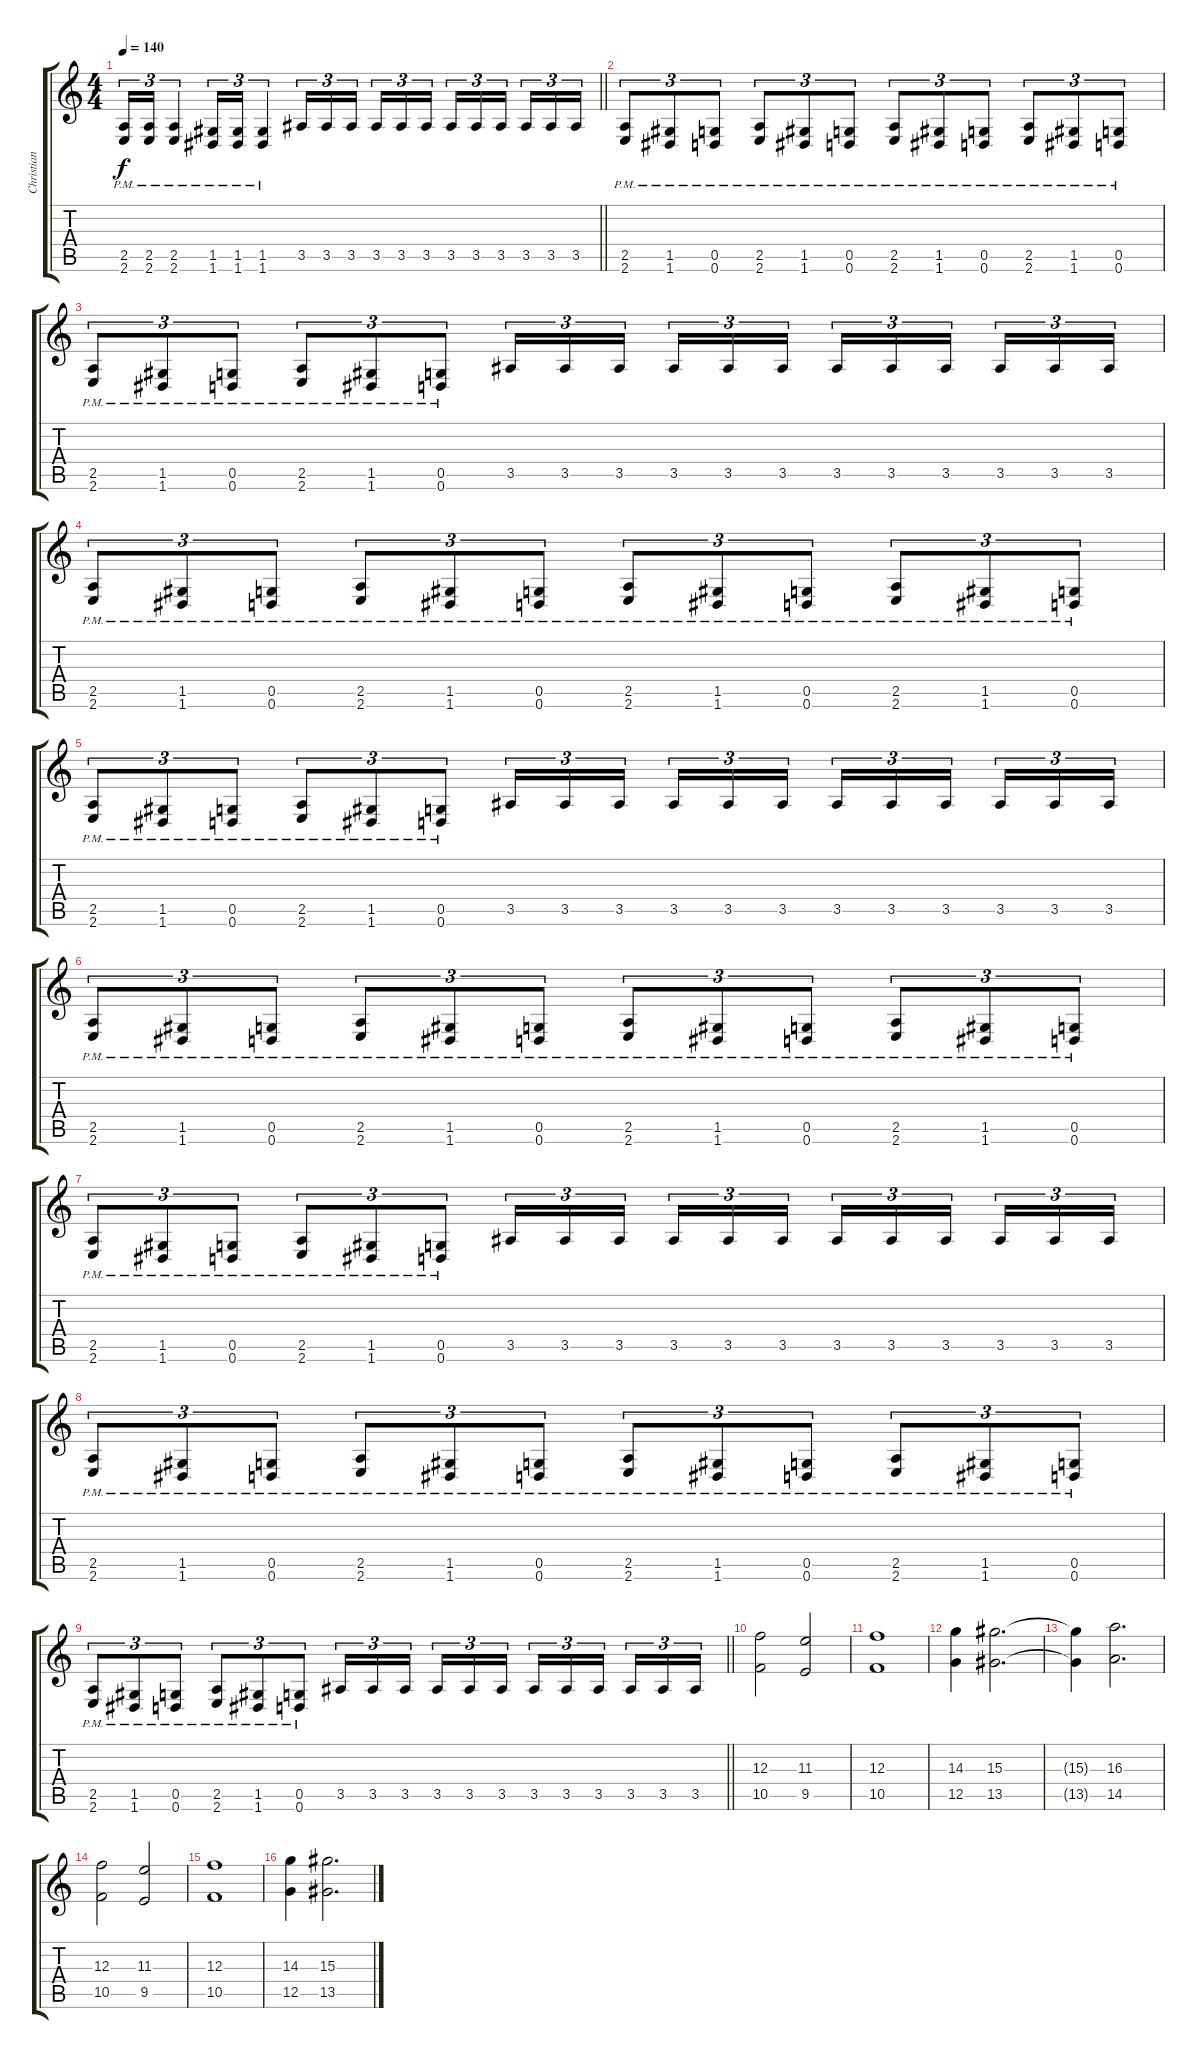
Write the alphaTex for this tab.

\track ("Christian Andreu" "Christian ") {instrument distortionguitar}
\staff {score tabs}
\tuning (D4 A3 F3 C3 G2 D2) {hide}
\ts (4 4)
\tempo 140
\clef g2
\barLineRight lightlight
\ks c
(2.5 2.6{pm}).16{tu (3 2) dy f} (2.5 2.6{pm}).16{tu (3 2)} (2.5 2.6{pm}).4{tu (3 2)} (1.5 1.6{pm}).16{tu (3 2)} (1.5 1.6{pm}).16{tu (3 2)} (1.5 1.6{pm}).4{tu (3 2)} 3.5.16{tu (3 2)} 3.5.16{tu (3 2)} 3.5.16{tu (3 2) beam splitsecondary} 3.5.16{tu (3 2)} 3.5.16{tu (3 2)} 3.5.16{tu (3 2)} 3.5.16{tu (3 2)} 3.5.16{tu (3 2)} 3.5.16{tu (3 2) beam splitsecondary} 3.5.16{tu (3 2)} 3.5.16{tu (3 2)} 3.5.16{tu (3 2)} |
\section ("" "")
(2.5 2.6{pm}).8{tu (3 2)} (1.5 1.6{pm}).8{tu (3 2)} (0.5 0.6{pm}).8{tu (3 2)} (2.5 2.6{pm}).8{tu (3 2)} (1.5 1.6{pm}).8{tu (3 2)} (0.5 0.6{pm}).8{tu (3 2)} (2.5 2.6{pm}).8{tu (3 2)} (1.5 1.6{pm}).8{tu (3 2)} (0.5 0.6{pm}).8{tu (3 2)} (2.5 2.6{pm}).8{tu (3 2)} (1.5 1.6{pm}).8{tu (3 2)} (0.5 0.6{pm}).8{tu (3 2)} |
(2.5 2.6{pm}).8{tu (3 2)} (1.5 1.6{pm}).8{tu (3 2)} (0.5 0.6{pm}).8{tu (3 2)} (2.5 2.6{pm}).8{tu (3 2)} (1.5 1.6{pm}).8{tu (3 2)} (0.5 0.6{pm}).8{tu (3 2)} 3.5.16{tu (3 2)} 3.5.16{tu (3 2)} 3.5.16{tu (3 2) beam splitsecondary} 3.5.16{tu (3 2)} 3.5.16{tu (3 2)} 3.5.16{tu (3 2)} 3.5.16{tu (3 2)} 3.5.16{tu (3 2)} 3.5.16{tu (3 2) beam splitsecondary} 3.5.16{tu (3 2)} 3.5.16{tu (3 2)} 3.5.16{tu (3 2)} |
(2.5 2.6{pm}).8{tu (3 2)} (1.5 1.6{pm}).8{tu (3 2)} (0.5 0.6{pm}).8{tu (3 2)} (2.5 2.6{pm}).8{tu (3 2)} (1.5 1.6{pm}).8{tu (3 2)} (0.5 0.6{pm}).8{tu (3 2)} (2.5 2.6{pm}).8{tu (3 2)} (1.5 1.6{pm}).8{tu (3 2)} (0.5 0.6{pm}).8{tu (3 2)} (2.5 2.6{pm}).8{tu (3 2)} (1.5 1.6{pm}).8{tu (3 2)} (0.5 0.6{pm}).8{tu (3 2)} |
(2.5 2.6{pm}).8{tu (3 2)} (1.5 1.6{pm}).8{tu (3 2)} (0.5 0.6{pm}).8{tu (3 2)} (2.5 2.6{pm}).8{tu (3 2)} (1.5 1.6{pm}).8{tu (3 2)} (0.5 0.6{pm}).8{tu (3 2)} 3.5.16{tu (3 2)} 3.5.16{tu (3 2)} 3.5.16{tu (3 2) beam splitsecondary} 3.5.16{tu (3 2)} 3.5.16{tu (3 2)} 3.5.16{tu (3 2)} 3.5.16{tu (3 2)} 3.5.16{tu (3 2)} 3.5.16{tu (3 2) beam splitsecondary} 3.5.16{tu (3 2)} 3.5.16{tu (3 2)} 3.5.16{tu (3 2)} |
(2.5 2.6{pm}).8{tu (3 2)} (1.5 1.6{pm}).8{tu (3 2)} (0.5 0.6{pm}).8{tu (3 2)} (2.5 2.6{pm}).8{tu (3 2)} (1.5 1.6{pm}).8{tu (3 2)} (0.5 0.6{pm}).8{tu (3 2)} (2.5 2.6{pm}).8{tu (3 2)} (1.5 1.6{pm}).8{tu (3 2)} (0.5 0.6{pm}).8{tu (3 2)} (2.5 2.6{pm}).8{tu (3 2)} (1.5 1.6{pm}).8{tu (3 2)} (0.5 0.6{pm}).8{tu (3 2)} |
(2.5 2.6{pm}).8{tu (3 2)} (1.5 1.6{pm}).8{tu (3 2)} (0.5 0.6{pm}).8{tu (3 2)} (2.5 2.6{pm}).8{tu (3 2)} (1.5 1.6{pm}).8{tu (3 2)} (0.5 0.6{pm}).8{tu (3 2)} 3.5.16{tu (3 2)} 3.5.16{tu (3 2)} 3.5.16{tu (3 2) beam splitsecondary} 3.5.16{tu (3 2)} 3.5.16{tu (3 2)} 3.5.16{tu (3 2)} 3.5.16{tu (3 2)} 3.5.16{tu (3 2)} 3.5.16{tu (3 2) beam splitsecondary} 3.5.16{tu (3 2)} 3.5.16{tu (3 2)} 3.5.16{tu (3 2)} |
(2.5 2.6{pm}).8{tu (3 2)} (1.5 1.6{pm}).8{tu (3 2)} (0.5 0.6{pm}).8{tu (3 2)} (2.5 2.6{pm}).8{tu (3 2)} (1.5 1.6{pm}).8{tu (3 2)} (0.5 0.6{pm}).8{tu (3 2)} (2.5 2.6{pm}).8{tu (3 2)} (1.5 1.6{pm}).8{tu (3 2)} (0.5 0.6{pm}).8{tu (3 2)} (2.5 2.6{pm}).8{tu (3 2)} (1.5 1.6{pm}).8{tu (3 2)} (0.5 0.6{pm}).8{tu (3 2)} |
\barLineRight lightlight
(2.5 2.6{pm}).8{tu (3 2)} (1.5 1.6{pm}).8{tu (3 2)} (0.5 0.6{pm}).8{tu (3 2)} (2.5 2.6{pm}).8{tu (3 2)} (1.5 1.6{pm}).8{tu (3 2)} (0.5 0.6{pm}).8{tu (3 2)} 3.5.16{tu (3 2)} 3.5.16{tu (3 2)} 3.5.16{tu (3 2) beam splitsecondary} 3.5.16{tu (3 2)} 3.5.16{tu (3 2)} 3.5.16{tu (3 2)} 3.5.16{tu (3 2)} 3.5.16{tu (3 2)} 3.5.16{tu (3 2) beam splitsecondary} 3.5.16{tu (3 2)} 3.5.16{tu (3 2)} 3.5.16{tu (3 2)} |
\section ("" "")
(12.3 10.5).2 (11.3 9.5).2 |
(12.3 10.5).1 |
(14.3 12.5).4 (15.3 13.5).2{d} |
(15.3{t} 13.5{t}).4 (16.3 14.5).2{d} |
(12.3 10.5).2 (11.3 9.5).2 |
(12.3 10.5).1 |
(14.3 12.5).4 (15.3 13.5).2{d}
